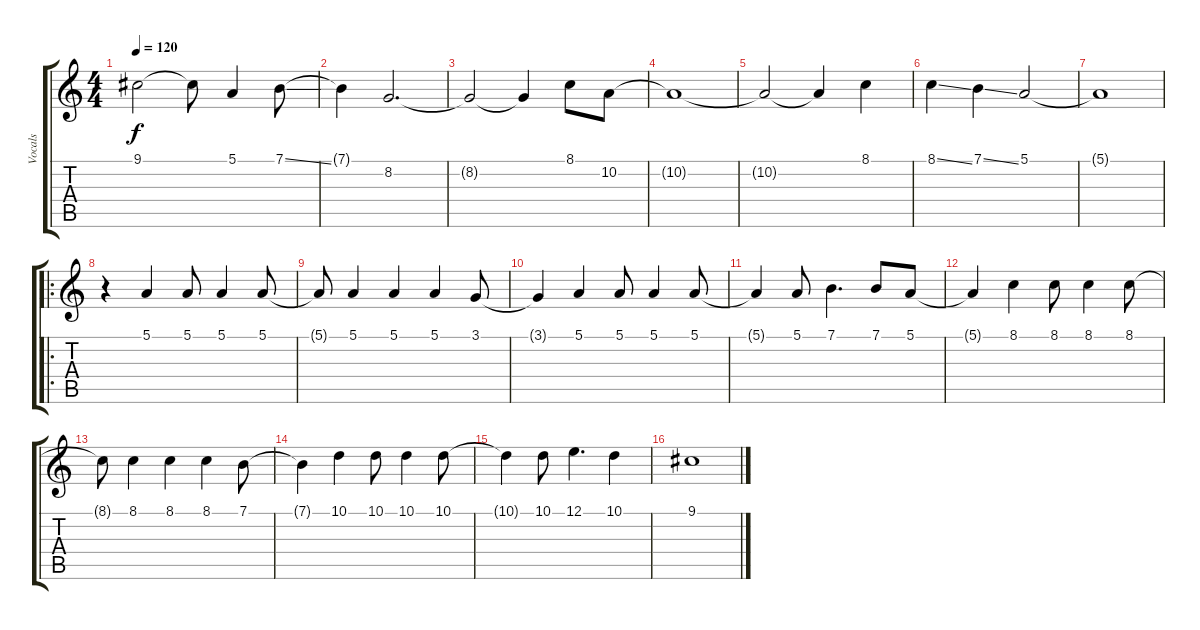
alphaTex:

\track ("Vocals" "Vocals") {instrument trumpet}
\staff {score tabs}
\tuning (E4 B3 G3 D3 A2 E2) {hide}
\ts (4 4)
\tempo 120
\clef g2
\ks c
9.1{t}.2{dy f} 9.1{t}.8 5.1.4 7.1{ss}.8 |
7.1{t}.4 8.2.2{d} |
8.2{t}.2 8.2{t}.4 8.1.8 10.2.8 |
10.2{t}.1 |
10.2{t}.2 10.2{t}.4 8.1.4 |
8.1{ss}.4 7.1{ss}.4 5.1.2 |
5.1{t}.1 |
\ro
r.4 5.1.4 5.1.8 5.1.4 5.1.8 |
5.1{t}.8 5.1.4 5.1.4 5.1.4 3.1.8 |
3.1{t}.4 5.1.4 5.1.8 5.1.4 5.1.8 |
5.1{t}.4 5.1.8 7.1.4{d} 7.1.8 5.1.8 |
5.1{t}.4 8.1.4 8.1.8 8.1.4 8.1.8 |
8.1{t}.8 8.1.4 8.1.4 8.1.4 7.1.8 |
7.1{t}.4 10.1.4 10.1.8 10.1.4 10.1.8 |
10.1{t}.4 10.1.8 12.1.4{d} 10.1.4 |
9.1.1
